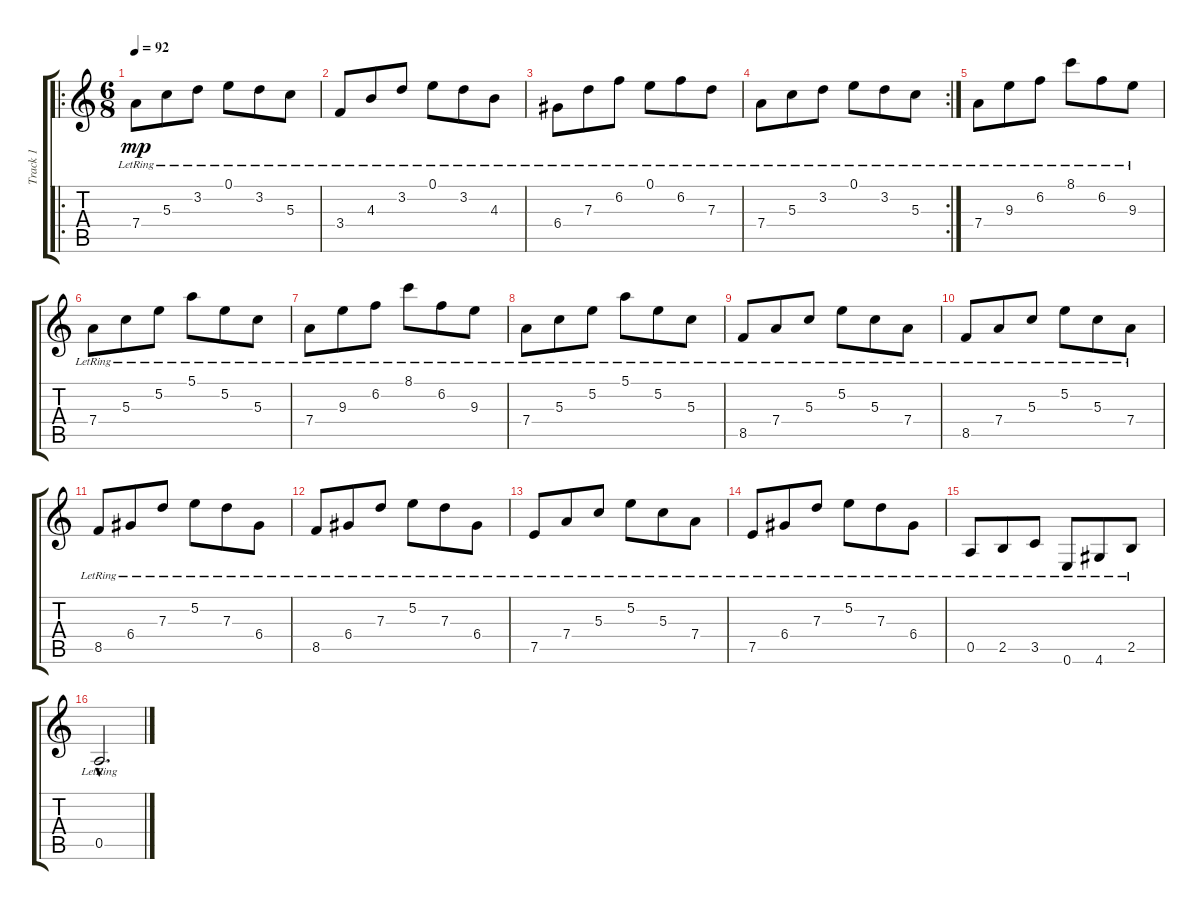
\track ("Track 1" "Track 1") {instrument acousticguitarnylon}
\staff {score tabs}
\tuning (E4 B3 G3 D3 A2 E2) {hide}
\ro
\ts (6 8)
\tempo 92
\clef g2
\ks c
7.4{lr}.8{dy mp instrument acousticguitarnylon} 5.3{lr}.8 3.2{lr}.8 0.1{lr}.8 3.2{lr}.8 5.3{lr}.8 |
3.4{lr}.8 4.3{lr}.8 3.2{lr}.8 0.1{lr}.8 3.2{lr}.8 4.3{lr}.8 |
6.4{lr}.8 7.3{lr}.8 6.2{lr}.8 0.1{lr}.8 6.2{lr}.8 7.3{lr}.8 |
\rc 2
7.4{lr}.8 5.3{lr}.8 3.2{lr}.8 0.1{lr}.8 3.2{lr}.8 5.3{lr}.8 |
7.4{lr}.8 9.3{lr}.8 6.2{lr}.8 8.1{lr}.8 6.2{lr}.8 9.3{lr}.8 |
7.4{lr}.8 5.3{lr}.8 5.2{lr}.8 5.1{lr}.8 5.2{lr}.8 5.3{lr}.8 |
7.4{lr}.8 9.3{lr}.8 6.2{lr}.8 8.1{lr}.8 6.2{lr}.8 9.3{lr}.8 |
7.4{lr}.8 5.3{lr}.8 5.2{lr}.8 5.1{lr}.8 5.2{lr}.8 5.3{lr}.8 |
8.5{lr}.8 7.4{lr}.8 5.3{lr}.8 5.2{lr}.8 5.3{lr}.8 7.4{lr}.8 |
8.5{lr}.8 7.4{lr}.8 5.3{lr}.8 5.2{lr}.8 5.3{lr}.8 7.4{lr}.8 |
8.5{lr}.8 6.4{lr}.8 7.3{lr}.8 5.2{lr}.8 7.3{lr}.8 6.4{lr}.8 |
8.5{lr}.8 6.4{lr}.8 7.3{lr}.8 5.2{lr}.8 7.3{lr}.8 6.4{lr}.8 |
7.5{lr}.8 7.4{lr}.8 5.3{lr}.8 5.2{lr}.8 5.3{lr}.8 7.4{lr}.8 |
7.5{lr}.8 6.4{lr}.8 7.3{lr}.8 5.2{lr}.8 7.3{lr}.8 6.4{lr}.8 |
0.5{lr}.8 2.5{lr}.8 3.5{lr}.8 0.6{lr}.8 4.6{lr}.8 2.5{lr}.8 |
0.5{hac lr}.2{d}
